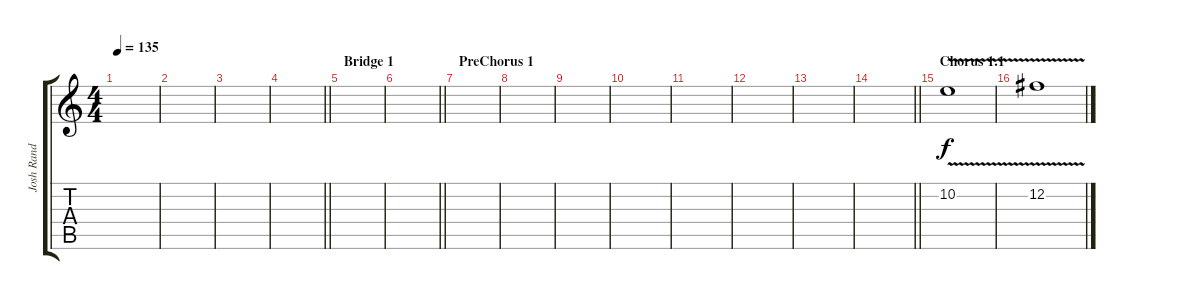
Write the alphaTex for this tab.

\track ("Josh Rand (Solo)" "Josh Rand ") {instrument distortionguitar}
\staff {score tabs}
\tuning (B3 Gb3 D3 A2 E2 B1) {hide}
\ts (4 4)
\tempo 135
\clef g2
\ks c
|
|
|
\barLineRight lightlight
|
\section ("" "Bridge 1")
|
\barLineRight lightlight
|
\section ("" "PreChorus 1")
|
|
|
|
|
|
|
\barLineRight lightlight
|
\section ("" "Chorus 1.1")
10.2{v}.1 |
12.2{v}.1
